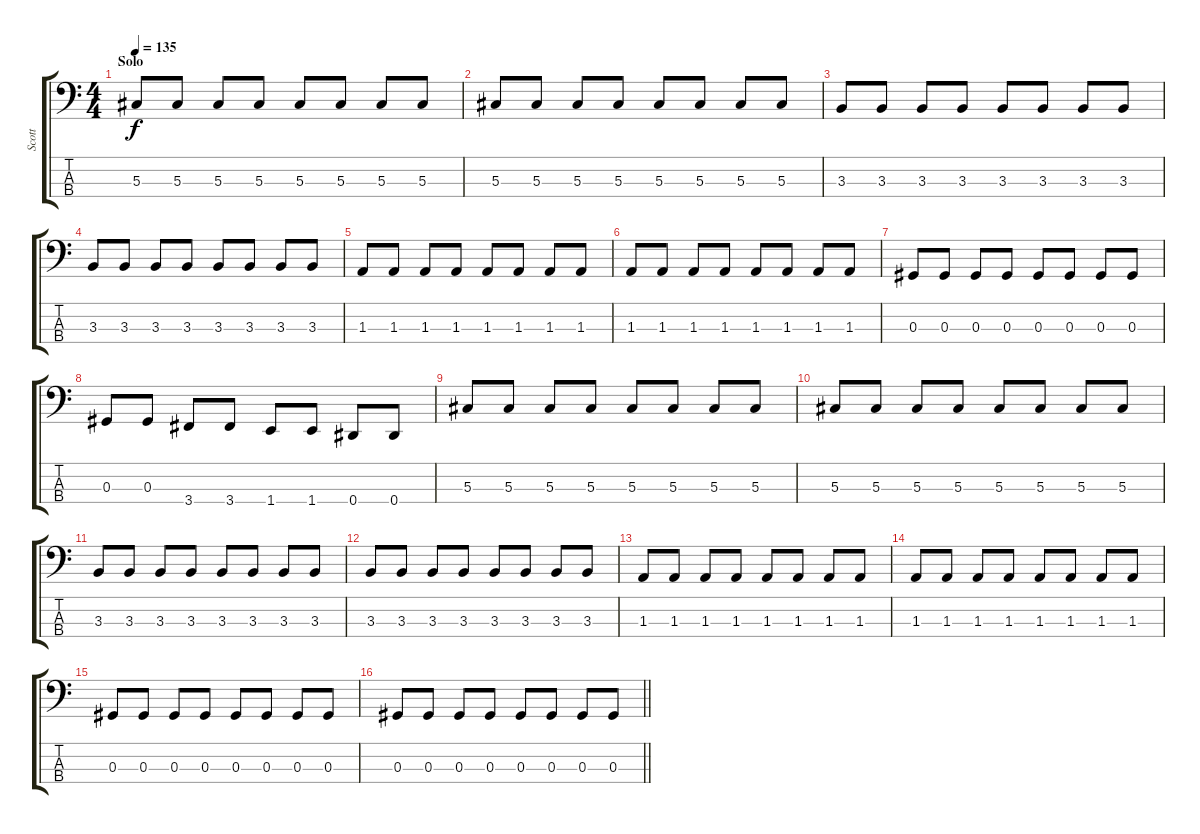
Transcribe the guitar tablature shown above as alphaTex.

\track ("Scott" "Scott") {instrument overdrivenguitar}
\staff {score tabs}
\tuning (Gb2 Db2 Ab1 Eb1) {hide}
\ts (4 4)
\section ("" "Solo")
\tempo 135
\clef f4
\ks c
5.3.8{dy f} 5.3.8 5.3.8 5.3.8 5.3.8 5.3.8 5.3.8 5.3.8 |
5.3.8 5.3.8 5.3.8 5.3.8 5.3.8 5.3.8 5.3.8 5.3.8 |
3.3.8 3.3.8 3.3.8 3.3.8 3.3.8 3.3.8 3.3.8 3.3.8 |
3.3.8 3.3.8 3.3.8 3.3.8 3.3.8 3.3.8 3.3.8 3.3.8 |
1.3.8 1.3.8 1.3.8 1.3.8 1.3.8 1.3.8 1.3.8 1.3.8 |
1.3.8 1.3.8 1.3.8 1.3.8 1.3.8 1.3.8 1.3.8 1.3.8 |
0.3.8 0.3.8 0.3.8 0.3.8 0.3.8 0.3.8 0.3.8 0.3.8 |
0.3.8 0.3.8 3.4.8 3.4.8 1.4.8 1.4.8 0.4.8 0.4.8 |
5.3.8 5.3.8 5.3.8 5.3.8 5.3.8 5.3.8 5.3.8 5.3.8 |
5.3.8 5.3.8 5.3.8 5.3.8 5.3.8 5.3.8 5.3.8 5.3.8 |
3.3.8 3.3.8 3.3.8 3.3.8 3.3.8 3.3.8 3.3.8 3.3.8 |
3.3.8 3.3.8 3.3.8 3.3.8 3.3.8 3.3.8 3.3.8 3.3.8 |
1.3.8 1.3.8 1.3.8 1.3.8 1.3.8 1.3.8 1.3.8 1.3.8 |
1.3.8 1.3.8 1.3.8 1.3.8 1.3.8 1.3.8 1.3.8 1.3.8 |
0.3.8 0.3.8 0.3.8 0.3.8 0.3.8 0.3.8 0.3.8 0.3.8 |
\barLineRight lightlight
0.3.8 0.3.8 0.3.8 0.3.8 0.3.8 0.3.8 0.3.8 0.3.8
